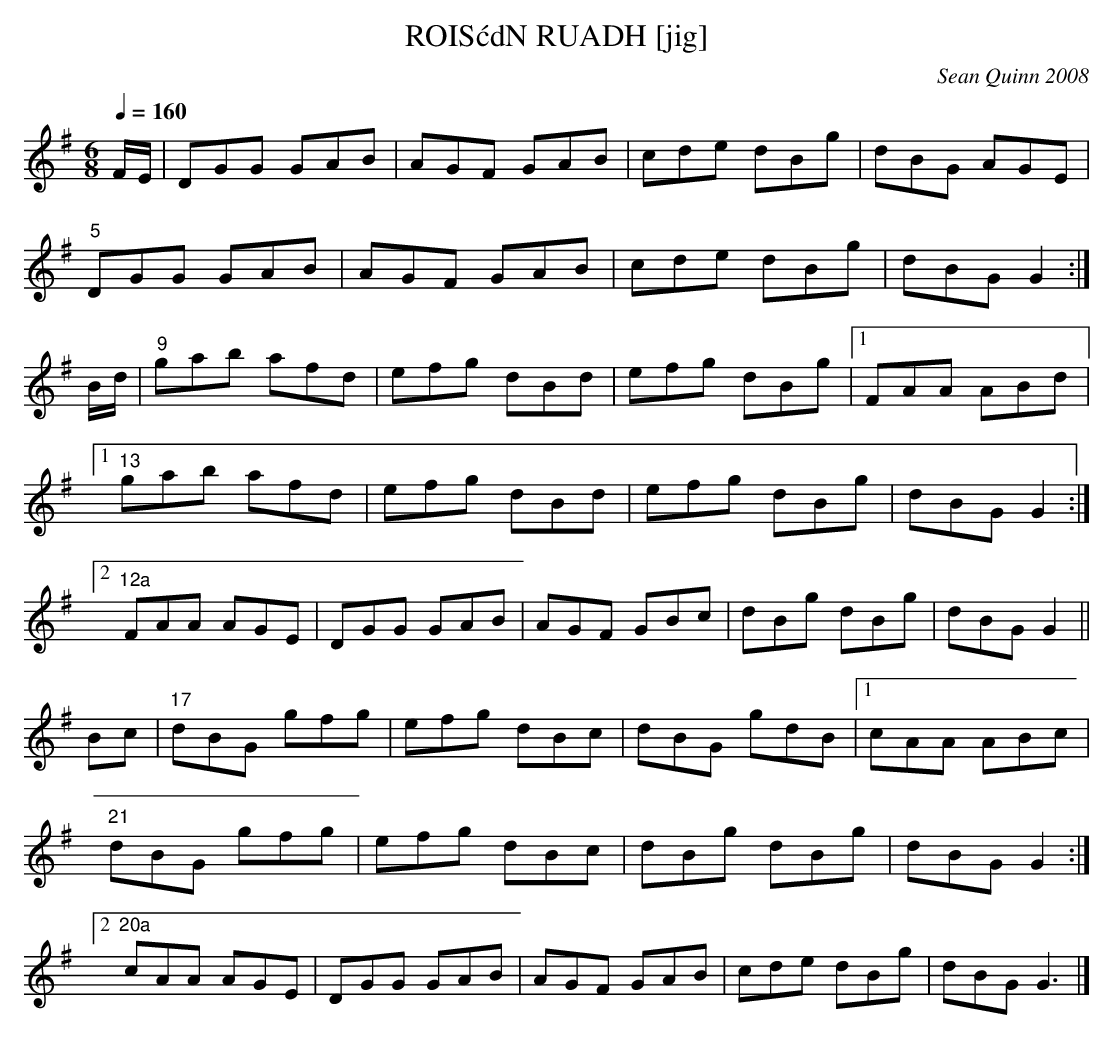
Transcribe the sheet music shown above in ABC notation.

X:1
T:ROIS\'cdN RUADH [jig]
C:Sean Quinn 2008
Q:1/4=160
M:6/8
K:G
F/E/|DGG GAB|AGF GAB|cde dBg|dBG AGE|
"5"DGG GAB|AGF GAB|cde dBg|dBG G2:|
B/d/|"9"gab afd|efg dBd|efg dBg|1 FAA ABd|
[1"13"gab afd|efg dBd|efg dBg|dBG G2:|
[2"12a"FAA AGE|DGG GAB|AGF GBc|dBg dBg|dBG G2||
Bc|"17"dBG gfg|efg dBc|dBG gdB|1 cAA ABc|
"21"dBG gfg|efg dBc|dBg dBg|dBG G2:|
[2 "20a"cAA AGE|DGG GAB|AGF GAB|cde dBg|dBG G3|]
